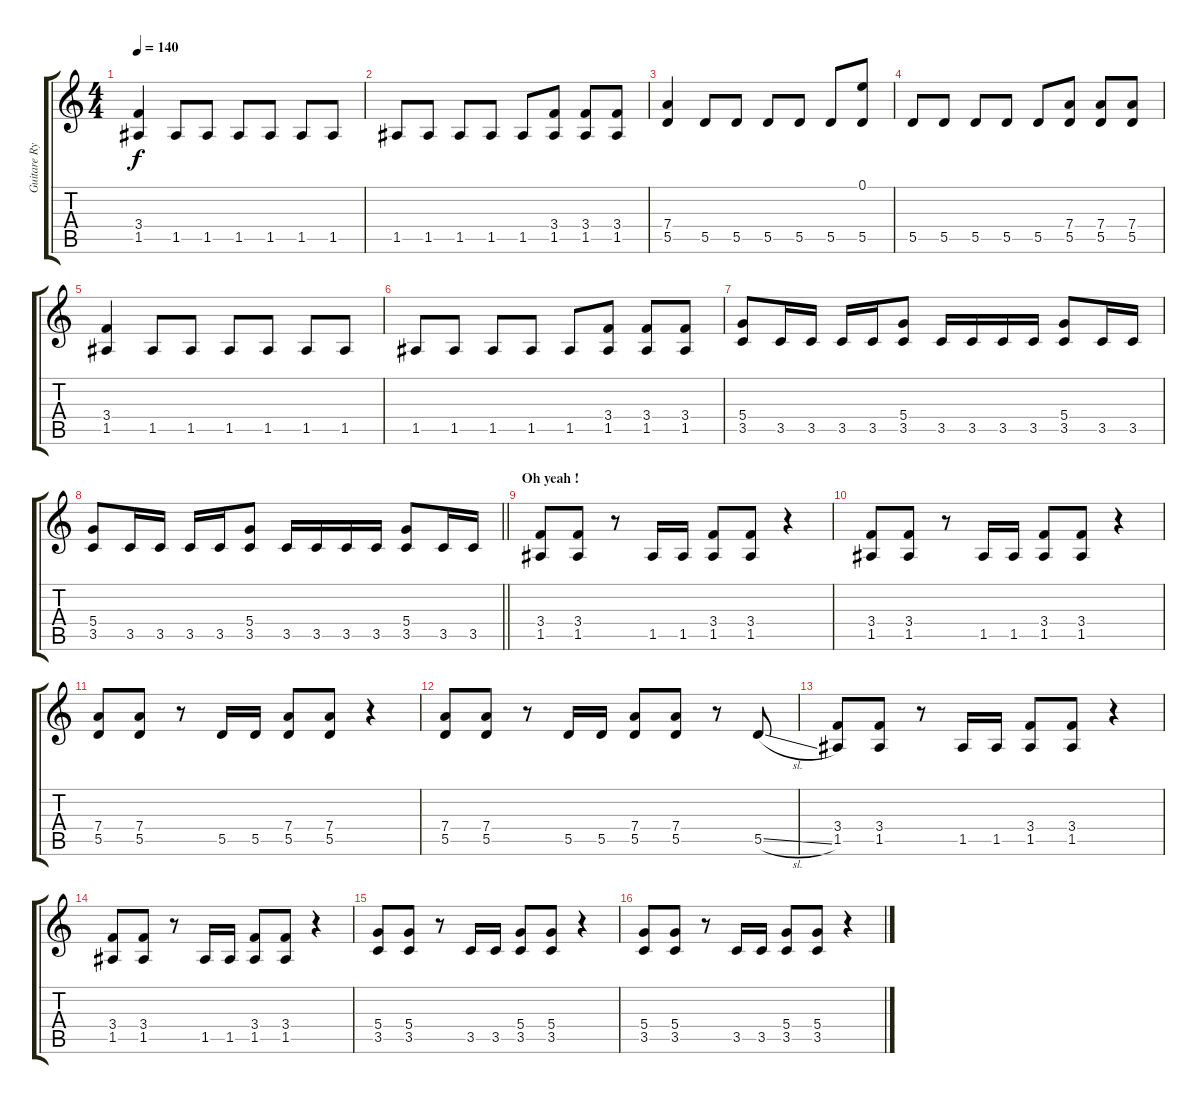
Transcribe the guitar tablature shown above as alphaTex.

\track ("Guitare Rythme" "Guitare Ry") {instrument distortionguitar}
\staff {score tabs}
\tuning (E4 B3 G3 D3 A2 E2) {hide}
\ts (4 4)
\tempo 140
\clef g2
\ks c
(3.4 1.5).4{dy f} 1.5.8 1.5.8 1.5.8 1.5.8 1.5.8 1.5.8 |
1.5.8 1.5.8 1.5.8 1.5.8 1.5.8 (3.4 1.5).8 (3.4 1.5).8 (3.4 1.5).8 |
(7.4 5.5).4 5.5.8 5.5.8 5.5.8 5.5.8 5.5.8 (0.1 5.5).8 |
5.5.8 5.5.8 5.5.8 5.5.8 5.5.8 (7.4 5.5).8 (7.4 5.5).8 (7.4 5.5).8 |
(3.4 1.5).4 1.5.8 1.5.8 1.5.8 1.5.8 1.5.8 1.5.8 |
1.5.8 1.5.8 1.5.8 1.5.8 1.5.8 (3.4 1.5).8 (3.4 1.5).8 (3.4 1.5).8 |
(5.4 3.5).8 3.5.16 3.5.16 3.5.16 3.5.16 (5.4 3.5).8 3.5.16 3.5.16 3.5.16 3.5.16 (5.4 3.5).8 3.5.16 3.5.16 |
\barLineRight lightlight
(5.4 3.5).8 3.5.16 3.5.16 3.5.16 3.5.16 (5.4 3.5).8 3.5.16 3.5.16 3.5.16 3.5.16 (5.4 3.5).8 3.5.16 3.5.16 |
\section ("" "Oh yeah !")
(3.4 1.5).8 (3.4 1.5).8 r.8 1.5.16 1.5.16 (3.4 1.5).8 (3.4 1.5).8 r.4 |
(3.4 1.5).8 (3.4 1.5).8 r.8 1.5.16 1.5.16 (3.4 1.5).8 (3.4 1.5).8 r.4 |
(7.4 5.5).8 (7.4 5.5).8 r.8 5.5.16 5.5.16 (7.4 5.5).8 (7.4 5.5).8 r.4 |
(7.4 5.5).8 (7.4 5.5).8 r.8 5.5.16 5.5.16 (7.4 5.5).8 (7.4 5.5).8 r.8 5.5{sl}.8 |
(3.4 1.5).8 (3.4 1.5).8 r.8 1.5.16 1.5.16 (3.4 1.5).8 (3.4 1.5).8 r.4 |
(3.4 1.5).8 (3.4 1.5).8 r.8 1.5.16 1.5.16 (3.4 1.5).8 (3.4 1.5).8 r.4 |
(5.4 3.5).8 (5.4 3.5).8 r.8 3.5.16 3.5.16 (5.4 3.5).8 (5.4 3.5).8 r.4 |
(5.4 3.5).8 (5.4 3.5).8 r.8 3.5.16 3.5.16 (5.4 3.5).8 (5.4 3.5).8 r.4
